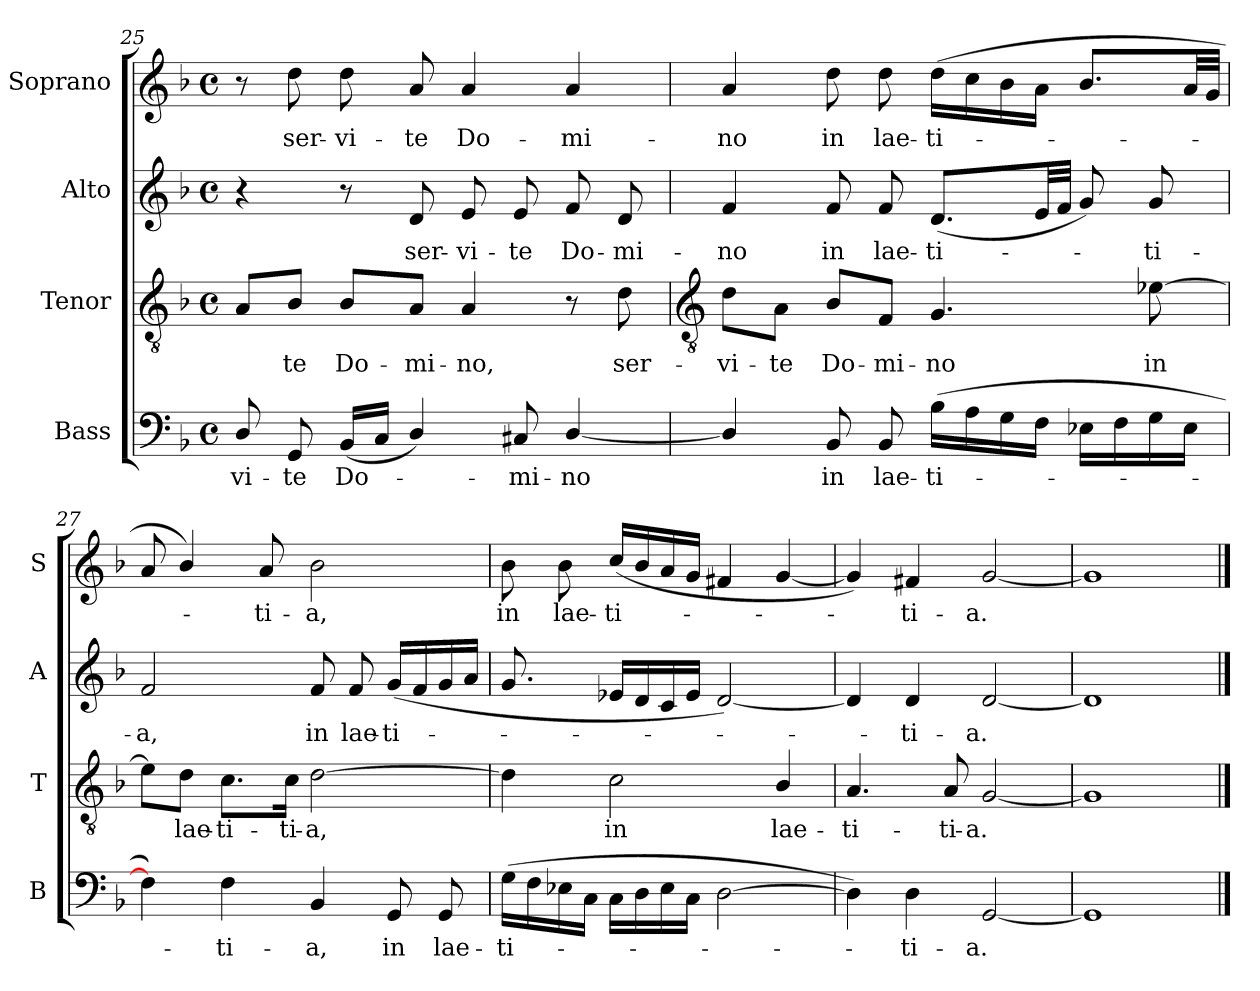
**kern	**text	**kern	**text	**kern	**text	**kern	**text
*part4	*part4	*part3	*part3	*part2	*part2	*part1	*part1
*staff4	*staff4	*staff3	*staff3	*staff2	*staff2	*staff1	*staff1
*I"Bass	*	*I"Tenor	*	*I"Alto	*	*I"Soprano	*
*I'B	*	*I'T	*	*I'A	*	*I'S	*
*clefF4	*	*clefGv2	*	*clefG2	*	*clefG2	*
*k[b-]	*	*k[b-]	*	*k[b-]	*	*k[b-]	*
*F:	*	*F:	*	*F:	*	*F:	*
*M4/4	*	*M4/4	*	*M4/4	*	*M4/4	*
*met(c)	*	*met(c)	*	*met(c)	*	*met(c)	*
=25	=25	=25	=25	=25	=25	=25	=25
!	!LO:LY:b	!	!	!	!	!	!
8D/	-vi-	8A/L	.	4r	.	8r	.
!	!LO:LY:b	!	!LO:LY:b	!	!	!	!LO:LY:b
8GG	-te	8B-/J	te	.	.	8dd	ser-
!	!LO:LY:b	!	!LO:LY:b	!	!	!	!LO:LY:b
(<16BB-LL	Do-	8B-/L	Do-	8r	.	8dd	-vi-
16CJJ	.	.	.	.	.	.	.
!	!	!	!LO:LY:b	!	!LO:LY:b	!	!LO:LY:b
4D/)	.	8A/J	-mi-	8d	ser-	8a	-te
!	!	!	!LO:LY:b	!	!LO:LY:b	!	!LO:LY:b
.	.	4A	-no,	8e	-vi-	4a	Do-
!	!LO:LY:b	!	!	!	!LO:LY:b	!	!
8C#X	mi-	.	.	8e	-te	.	.
!	!LO:LY:b	!	!	!	!LO:LY:b	!	!LO:LY:b
[4D/	-no	8r	.	8f	Do-	4a	-mi-
!	!	!	!LO:LY:b	!	!LO:LY:b	!	!
.	.	8d	ser-	8d	-mi-	.	.
!!LO:LB:g=z
=26	=26	=26	=26	=26	=26	=26	=26
*	*	*clefGv2	*	*	*	*	*
!	!	!	!LO:LY:b	!	!LO:LY:b	!	!LO:LY:b
4D/]	.	8d\L	-vi-	4f	-no	4a	-no
!	!	!	!LO:LY:b	!	!	!	!
.	.	8A\J	-te	.	.	.	.
!	!LO:LY:b	!	!LO:LY:b	!	!LO:LY:b	!	!LO:LY:b
8BB-	in	8B-/L	Do-	8f	in	8dd	in
!	!LO:LY:b	!	!LO:LY:b	!	!LO:LY:b	!	!LO:LY:b
8BB-	lae-	8F/J	-mi-	8f	lae-	8dd	lae-
!	!LO:LY:b	!	!LO:LY:b	!	!LO:LY:b	!	!LO:LY:b
(>16B-LL	-ti-	4.G	-no	(<8.dL	-ti-	(>16ddLL	-ti-
16A	.	.	.	.	.	16cc	.
16G	.	.	.	.	.	16b-	.
16FJJ	.	.	.	32eLL	.	16aJJ	.
.	.	.	.	32fJJJ	.	.	.
16E-XLL	.	.	.	8g)	.	8.b-L	.
16F	.	.	.	.	.	.	.
!	!	!	!LO:LY:b	!	!LO:LY:b	!	!
16G	.	[8e-X	in	8g	ti-	.	.
16E-JJ	.	.	.	.	.	32aLL	.
.	.	.	.	.	.	32gJJJ	.
=27	=27	=27	=27	=27	=27	=27	=27
!	!	!	!	!	!LO:LY:b	!	!
4F])	.	8e-\L]	.	2f	-a,	8a	.
!	!	!	!LO:LY:b	!	!	!	!
.	.	8d\J	lae-	.	.	4b-/)	.
!	!LO:LY:b	!	!LO:LY:b	!	!	!	!
4F	ti-	8.c\L	-ti-	.	.	.	.
!	!	!	!	!	!	!	!LO:LY:b
.	.	.	.	.	.	8a	ti-
!	!	!	!LO:LY:b	!	!	!	!
.	.	16c\Jk	-ti-	.	.	.	.
!	!LO:LY:b	!	!LO:LY:b	!	!LO:LY:b	!	!LO:LY:b
4BB-	-a,	[2d	-a,	8f	in	2b-	-a,
!	!	!	!	!	!LO:LY:b	!	!
.	.	.	.	8f	lae-	.	.
!	!LO:LY:b	!	!	!	!LO:LY:b	!	!
8GG	in	.	.	(<16gLL	-ti-	.	.
.	.	.	.	16f	.	.	.
!	!LO:LY:b	!	!	!	!	!	!
8GG	lae-	.	.	16g	.	.	.
.	.	.	.	16aJJ	.	.	.
=28	=28	=28	=28	=28	=28	=28	=28
!	!LO:LY:b	!	!	!	!	!	!LO:LY:b
(>16GLL	-ti-	4d]	.	8.g	.	8b-	in
16F	.	.	.	.	.	.	.
!	!	!	!	!	!	!	!LO:LY:b
16E-X	.	.	.	.	.	8b-	lae-
16CJJ	.	.	.	16ryy	.	.	.
!	!	!	!LO:LY:b	!	!	!	!LO:LY:b
16CLL	.	2c	in	16e-XLL	.	(<16ccLL	-ti-
16D	.	.	.	16d	.	16b-	.
16E-	.	.	.	16c	.	16a	.
16CJJ	.	.	.	16e-JJ	.	16gJJ	.
[2D\	.	.	.	[2d)	.	4f#X	.
!	!	!	!LO:LY:b	!	!	!	!
.	.	4B-/	lae-	.	.	[4g	.
=29	=29	=29	=29	=29	=29	=29	=29
!	!	!	!LO:LY:b	!	!	!	!
4D\])	.	4.A	-ti-	4d]	.	4g])	.
!	!LO:LY:b	!	!	!	!LO:LY:b	!	!LO:LY:b
4D\	ti-	.	.	4d	ti-	4f#X	ti-
!	!	!	!LO:LY:b	!	!	!	!
.	.	8A	-ti-	.	.	.	.
!	!LO:LY:b	!	!LO:LY:b	!	!LO:LY:b	!	!LO:LY:b
[2GG	-a.	[2G	-a.	[2d	-a.	[2g	-a.
=30	=30	=30	=30	=30	=30	=30	=30
1GG]	.	1G]	.	1d]	.	1g]	.
==	==	==	==	==	==	==	==
*-	*-	*-	*-	*-	*-	*-	*-
